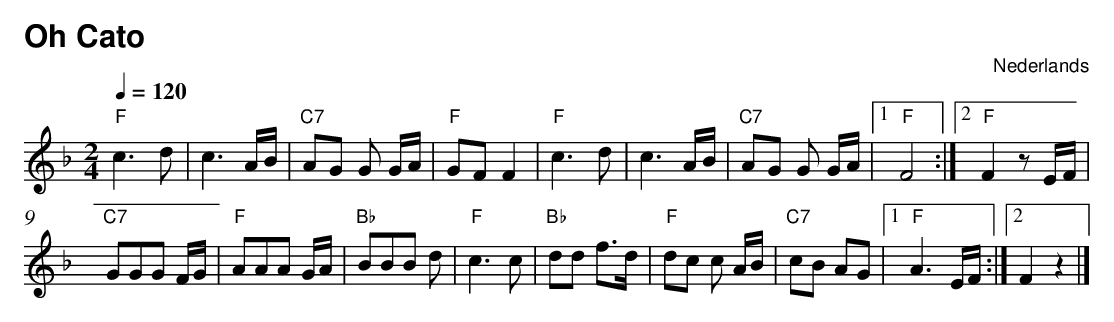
X:1
T:Oh Cato
C:Nederlands
M:2/4
L:1/8
Q:1/4=120
K:F
V:1 clef=treble
"F"c3d|c3A/B/|"C7"AG G G/A/|"F"GFF2|"F"c3d|c3A/B/|"C7"AG G G/A/|1"F"F4:|2"F"F2zE/F/|$
"C7" GGG F/G/|"F"AAA G/A/|"Bb"BBB d| "F"c3c|"Bb"dd f>d|"F" dc c A/B/|"C7"cB AG|1"F" A3E/F/:|2F2z2|]
